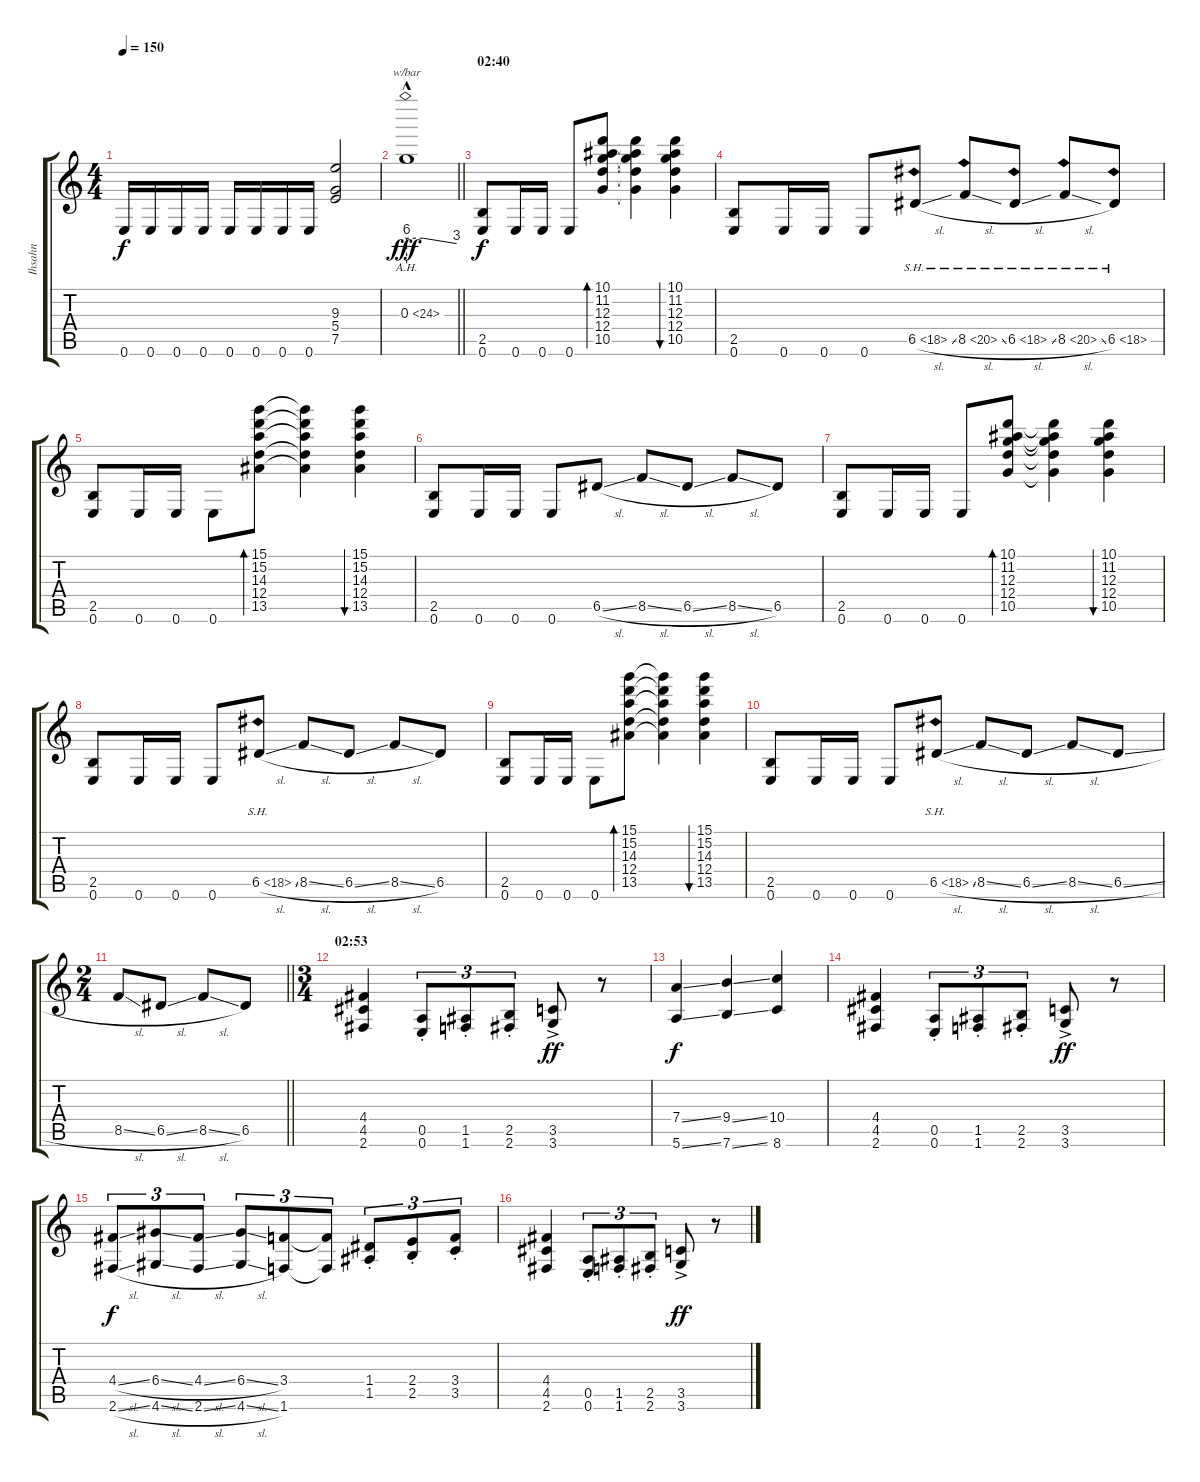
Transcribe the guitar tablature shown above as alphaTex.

\track ("Ihsahn" "Ihsahn") {instrument overdrivenguitar}
\staff {score tabs}
\tuning (E4 B3 G3 D3 A2 E2) {hide}
\ts (4 4)
\tempo 150
\clef g2
\ks c
0.6.16{dy f} 0.6.16 0.6.16 0.6.16 0.6.16 0.6.16 0.6.16 0.6.16 (9.3 5.4 7.5).2 |
\barLineRight lightlight
0.3{ah 24 hac}.1{tbe (custom default 0 24 20 24 60 12) dy fff volume 16 balance 0} |
\section ("" "02:40")
(2.5 0.6).8{dy f volume 16 balance 12} 0.6.16 0.6.16 0.6.8 (10.1 11.2 12.3 12.4 10.5).8{bd 60} (10.1{t} 11.2{t} 12.3{t} 12.4{t} 10.5{t}).4 (10.1 11.2 12.3 12.4 10.5).4{bu 120} |
(2.5 0.6).8 0.6.16 0.6.16 0.6.8 6.5{sh 12 sl}.8 8.5{sh 12 sl}.8 6.5{sh 12 sl}.8 8.5{sh 12 sl}.8 6.5{sh 12}.8 |
(2.5 0.6).8 0.6.16 0.6.16 0.6.8 (15.1 15.2 14.3 12.4 13.5).8{bd 120} (15.1{t} 15.2{t} 14.3{t} 12.4{t} 13.5{t}).4 (15.1 15.2 14.3 12.4 13.5).4{bu 120} |
(2.5 0.6).8 0.6.16 0.6.16 0.6.8 6.5{sl}.8 8.5{sl}.8 6.5{sl}.8 8.5{sl}.8 6.5.8 |
(2.5 0.6).8 0.6.16 0.6.16 0.6.8 (10.1 11.2 12.3 12.4 10.5).8{bd 60} (10.1{t} 11.2{t} 12.3{t} 12.4{t} 10.5{t}).4 (10.1 11.2 12.3 12.4 10.5).4{bu 120} |
(2.5 0.6).8 0.6.16 0.6.16 0.6.8 6.5{sh 12 sl}.8 8.5{sl}.8 6.5{sl}.8 8.5{sl}.8 6.5.8 |
(2.5 0.6).8 0.6.16 0.6.16 0.6.8 (15.1 15.2 14.3 12.4 13.5).8{bd 120} (15.1{t} 15.2{t} 14.3{t} 12.4{t} 13.5{t}).4 (15.1 15.2 14.3 12.4 13.5).4{bu 120} |
(2.5 0.6).8 0.6.16 0.6.16 0.6.8 6.5{sh 12 sl}.8 8.5{sl}.8 6.5{sl}.8 8.5{sl}.8 6.5{sl}.8 |
\ts (2 4)
\barLineRight lightlight
8.5{sl}.8 6.5{sl}.8 8.5{sl}.8 6.5.8 |
\ts (3 4)
\section ("" "02:53")
(4.4 4.5 2.6).4{volume 13} (0.5{st} 0.6{st}).8{tu (3 2)} (1.5{st} 1.6{st}).8{tu (3 2)} (2.5{st} 2.6{st}).8{tu (3 2)} (3.5{ac} 3.6{ac}).8{dy ff} r.8 |
(7.4{ss} 5.6{ss}).4{dy f} (9.4{ss} 7.6{ss}).4 (10.4 8.6).4 |
(4.4 4.5 2.6).4 (0.5{st} 0.6{st}).8{tu (3 2)} (1.5{st} 1.6{st}).8{tu (3 2)} (2.5{st} 2.6{st}).8{tu (3 2)} (3.5{ac} 3.6{ac}).8{dy ff} r.8 |
(4.4{sl} 2.6{sl}).8{tu (3 2) dy f} (6.4{sl} 4.6{sl}).8{tu (3 2)} (4.4{sl} 2.6{sl}).8{tu (3 2)} (6.4{sl} 4.6{sl}).8{tu (3 2)} (3.4 1.6).8{tu (3 2)} (3.4{t} 1.6{t}).8{tu (3 2)} (1.4{st} 1.5{st}).8{tu (3 2)} (2.4{st} 2.5{st}).8{tu (3 2)} (3.4{st} 3.5{st}).8{tu (3 2)} |
(4.4 4.5 2.6).4 (0.5{st} 0.6{st}).8{tu (3 2)} (1.5{st} 1.6{st}).8{tu (3 2)} (2.5{st} 2.6{st}).8{tu (3 2)} (3.5{ac} 3.6{ac}).8{dy ff} r.8
